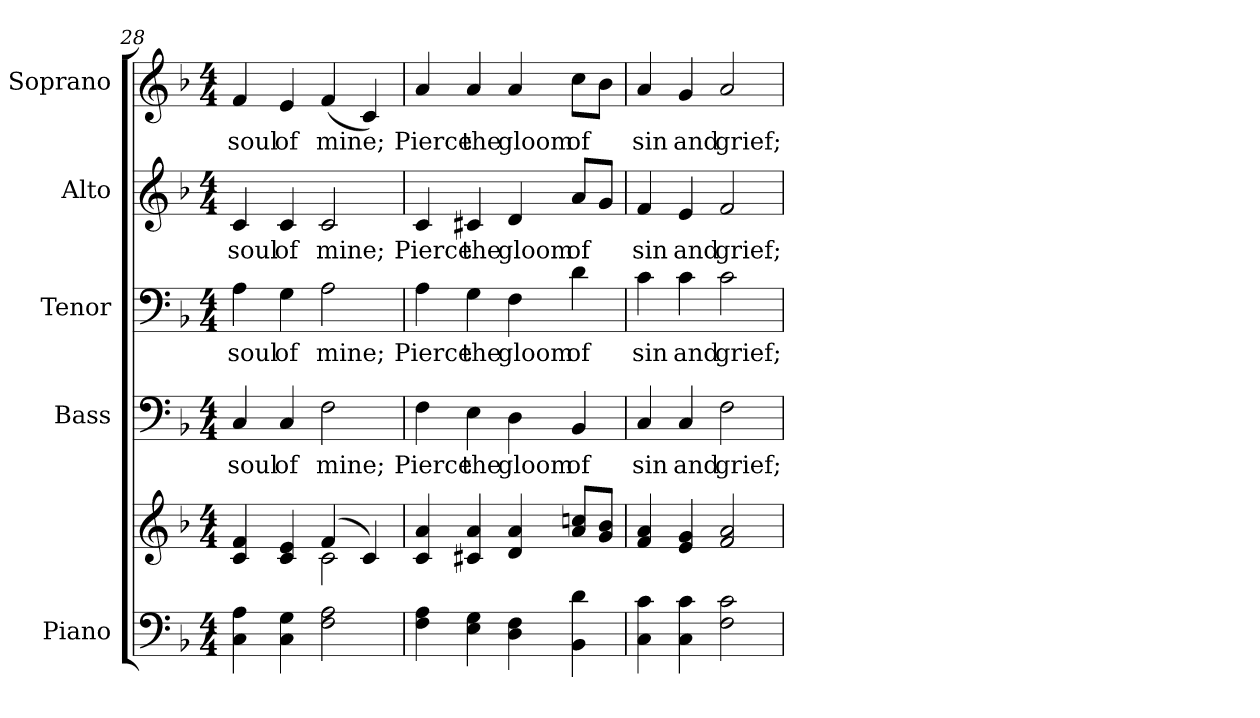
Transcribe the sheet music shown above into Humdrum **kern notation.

**kern	**kern	**kern	**text	**kern	**text	**kern	**text	**kern	**text
*part5	*part5	*part4	*part4	*part3	*part3	*part2	*part2	*part1	*part1
*staff6	*staff5	*staff4	*staff4	*staff3	*staff3	*staff2	*staff2	*staff1	*staff1
*I"Piano	*	*I"Bass	*	*I"Tenor	*	*I"Alto	*	*I"Soprano	*
*I'Pno.	*	*I'B.	*	*I'T.	*	*I'A.	*	*I'S.	*
!!LO:PB:g=z
*clefF4	*clefG2	*clefF4	*	*clefF4	*	*clefG2	*	*clefG2	*
*k[b-]	*k[b-]	*k[b-]	*	*k[b-]	*	*k[b-]	*	*k[b-]	*
*F:	*F:	*F:	*	*F:	*	*F:	*	*F:	*
*M4/4	*M4/4	*M4/4	*	*M4/4	*	*M4/4	*	*M4/4	*
=28	=28	=28	=28	=28	=28	=28	=28	=28	=28
*	*^	*	*	*	*	*	*	*	*
!	!	!	!	!LO:LY:b:color=#000000	!	!	!	!	!	!
!	!	!	!	!	!	!LO:LY:b:color=#000000	!	!	!	!
!	!	!	!	!	!	!	!	!LO:LY:b:color=#000000	!	!
!	!	!	!	!	!	!	!	!	!	!LO:LY:b:color=#000000
4Ci\ 4Ai	4ci/ 4fi	2ryy	4Ci/	soul	4Ai\	soul	4ci/	soul	4fi/	soul
!	!	!	!	!LO:LY:b:color=#000000	!	!	!	!	!	!
!	!	!	!	!	!	!LO:LY:b:color=#000000	!	!	!	!
!	!	!	!	!	!	!	!	!LO:LY:b:color=#000000	!	!
!	!	!	!	!	!	!	!	!	!	!LO:LY:b:color=#000000
4Ci\ 4Gi	4ci/ 4ei	.	4Ci/	of	4Gi\	of	4ci/	of	4ei/	of
!	!	!	!	!LO:LY:b:color=#000000	!	!	!	!	!	!
!	!	!	!	!	!	!LO:LY:b:color=#000000	!	!	!	!
!	!	!	!	!	!	!	!	!LO:LY:b:color=#000000	!	!
!	!	!	!	!	!	!	!	!	!	!LO:LY:b:color=#000000
2Fi\ 2Ai	(4fi/	2ci\	2Fi\	mine;	2Ai\	mine;	2ci/	mine;	(4fi/	mine;
.	4ci/)	.	.	.	.	.	.	.	4ci/)	.
*	*v	*v	*	*	*	*	*	*	*	*
=29	=29	=29	=29	=29	=29	=29	=29	=29	=29
!	!	!	!LO:LY:b:color=#000000	!	!	!	!	!	!
!	!	!	!	!	!LO:LY:b:color=#000000	!	!	!	!
!	!	!	!	!	!	!	!LO:LY:b:color=#000000	!	!
!	!	!	!	!	!	!	!	!	!LO:LY:b:color=#000000
4Fi\ 4Ai	4ci/ 4ai	4Fi\	Pierce	4Ai\	Pierce	4ci/	Pierce	4ai/	Pierce
!	!	!	!LO:LY:b:color=#000000	!	!	!	!	!	!
!	!	!	!	!	!LO:LY:b:color=#000000	!	!	!	!
!	!	!	!	!	!	!	!LO:LY:b:color=#000000	!	!
!	!	!	!	!	!	!	!	!	!LO:LY:b:color=#000000
4Ei\ 4Gi	4c#Xi/ 4ai	4Ei\	the	4Gi\	the	4c#Xi/	the	4ai/	the
!	!	!	!LO:LY:b:color=#000000	!	!	!	!	!	!
!	!	!	!	!	!LO:LY:b:color=#000000	!	!	!	!
!	!	!	!	!	!	!	!LO:LY:b:color=#000000	!	!
!	!	!	!	!	!	!	!	!	!LO:LY:b:color=#000000
4Di\ 4Fi	4di/ 4ai	4Di\	gloom	4Fi\	gloom	4di/	gloom	4ai/	gloom
!	!	!	!LO:LY:b:color=#000000	!	!	!	!	!	!
!	!	!	!	!	!LO:LY:b:color=#000000	!	!	!	!
!	!	!	!	!	!	!	!LO:LY:b:color=#000000	!	!
!	!	!	!	!	!	!	!	!	!LO:LY:b:color=#000000
4BB-i\ 4di	8ai/ 8ccniL	4BB-i/	of	4di\	of	8ai/L	of	8cci\L	of
.	8gi/ 8b-iJ	.	.	.	.	8gi/J	.	8b-i\J	.
!!LO:PB:g=z
=30	=30	=30	=30	=30	=30	=30	=30	=30	=30
!	!	!	!LO:LY:b:color=#000000	!	!	!	!	!	!
!	!	!	!	!	!LO:LY:b:color=#000000	!	!	!	!
!	!	!	!	!	!	!	!LO:LY:b:color=#000000	!	!
!	!	!	!	!	!	!	!	!	!LO:LY:b:color=#000000
4Ci\ 4ci	4fi/ 4ai	4Ci/	sin	4ci\	sin	4fi/	sin	4ai/	sin
!	!	!	!LO:LY:b:color=#000000	!	!	!	!	!	!
!	!	!	!	!	!LO:LY:b:color=#000000	!	!	!	!
!	!	!	!	!	!	!	!LO:LY:b:color=#000000	!	!
!	!	!	!	!	!	!	!	!	!LO:LY:b:color=#000000
4Ci\ 4ci	4ei/ 4gi	4Ci/	and	4ci\	and	4ei/	and	4gi/	and
!	!	!	!LO:LY:b:color=#000000	!	!	!	!	!	!
!	!	!	!	!	!LO:LY:b:color=#000000	!	!	!	!
!	!	!	!	!	!	!	!LO:LY:b:color=#000000	!	!
!	!	!	!	!	!	!	!	!	!LO:LY:b:color=#000000
2Fi\ 2ci	2fi/ 2ai	2Fi\	grief;	2ci\	grief;	2fi/	grief;	2ai/	grief;
=	=	=	=	=	=	=	=	=	=
*-	*-	*-	*-	*-	*-	*-	*-	*-	*-
